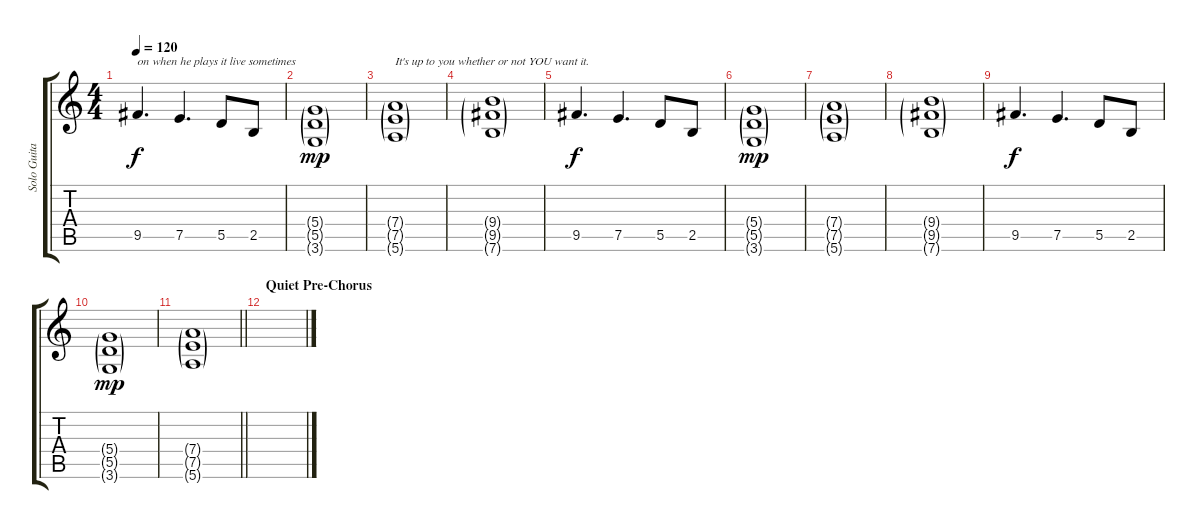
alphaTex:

\track ("Solo Guitar" "Solo Guita") {instrument overdrivenguitar}
\staff {score tabs}
\tuning (E4 B3 G3 D3 A2 E2) {hide}
\ts (4 4)
\tempo 120
\clef g2
\ks c
9.5.4{d txt "on when he plays it live sometimes" dy f} 7.5.4{d} 5.5.8 2.5.8 |
(5.4{g} 5.5{g} 3.6{g}).1{dy mp} |
(7.4{g} 7.5{g} 5.6{g}).1{txt "It's up to you whether or not YOU want it."} |
(9.4{g} 9.5{g} 7.6{g}).1 |
9.5.4{d dy f} 7.5.4{d} 5.5.8 2.5.8 |
(5.4{g} 5.5{g} 3.6{g}).1{dy mp} |
(7.4{g} 7.5{g} 5.6{g}).1 |
(9.4{g} 9.5{g} 7.6{g}).1 |
9.5.4{d dy f} 7.5.4{d} 5.5.8 2.5.8 |
(5.4{g} 5.5{g} 3.6{g}).1{dy mp} |
\barLineRight lightlight
(7.4{g} 7.5{g} 5.6{g}).1 |
\section ("" "Quiet Pre-Chorus")
